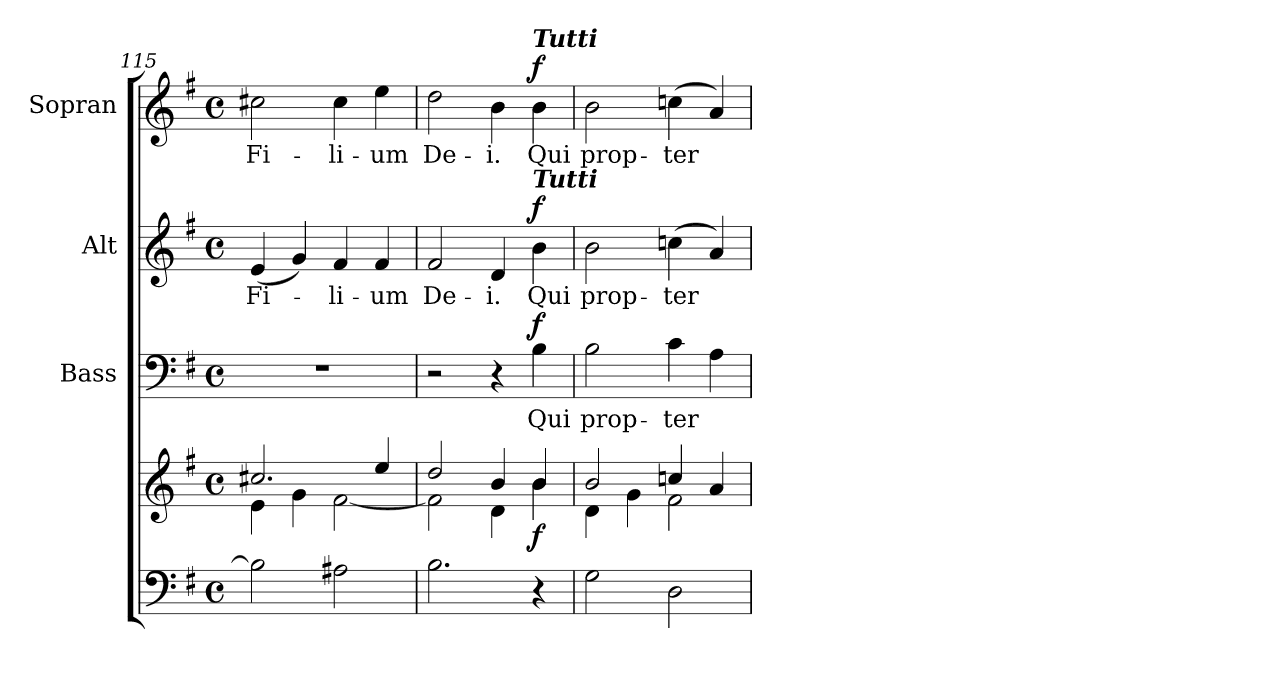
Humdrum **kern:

**kern	**kern	**dynam	**kern	**text	**dynam	**kern	**text	**dynam	**kern	**text	**dynam
*part4	*part4	*part4	*part3	*part3	*part3	*part2	*part2	*part2	*part1	*part1	*part1
*staff5	*staff4	*staff4/5	*staff3	*staff3	*staff3	*staff2	*staff2	*staff2	*staff1	*staff1	*staff1
*	*	*	*I"Bass	*	*	*I"Alt	*	*	*I"Sopran	*	*
*	*	*	*I'B.	*	*	*I'A.	*	*	*I'S.	*	*
*clefF4	*clefG2	*	*clefF4	*	*	*clefG2	*	*	*clefG2	*	*
*k[f#]	*k[f#]	*	*k[f#]	*	*	*k[f#]	*	*	*k[f#]	*	*
*G:	*G:	*	*G:	*	*	*G:	*	*	*G:	*	*
*M4/4	*M4/4	*	*M4/4	*	*	*M4/4	*	*	*M4/4	*	*
*met(c)	*met(c)	*	*met(c)	*	*	*met(c)	*	*	*met(c)	*	*
=115	=115	=115	=115	=115	=115	=115	=115	=115	=115	=115	=115
*	*^	*	*	*	*	*	*	*	*	*	*
!	!	!	!	!	!	!	!	!LO:LY:b	!	!	!LO:LY:b	!
2B\]	2.cc#X/	4e\	.	1r	.	.	(<4e/	Fi-	.	2cc#X\	Fi-	.
.	.	4g\	.	.	.	.	4g/)	.	.	.	.	.
!	!	!	!	!	!	!	!	!LO:LY:b	!	!	!LO:LY:b	!
2A#X\	.	[<2f#\	.	.	.	.	4f#/	-li-	.	4cc#\	-li-	.
!	!	!	!	!	!	!	!	!LO:LY:b	!	!	!LO:LY:b	!
.	4ee/	.	.	.	.	.	4f#/	-um	.	4ee\	-um	.
=116	=116	=116	=116	=116	=116	=116	=116	=116	=116	=116	=116	=116
!	!	!	!	!	!	!	!	!LO:LY:b	!	!	!LO:LY:b	!
2.B\	2dd/	2f#\]	.	2r	.	.	2f#/	De-	.	2dd\	De-	.
!	!	!	!	!	!	!	!	!LO:LY:b	!	!	!LO:LY:b	!
.	4b/	4d\	.	4r	.	.	4d/	-i.	.	4b\	-i.	.
!	!	!	!	!	!	!	!	!	!	!LO:TX:a:Bi:t=Tutti	!	!
!	!	!	!	!	!	!	!LO:TX:a:Bi:t=Tutti	!	!	!	!	!
!	!	!	!LO:DY:b	!	!LO:LY:b	!LO:DY:a	!	!LO:LY:b	!LO:DY:a	!	!LO:LY:b	!LO:DY:a
4r	4b/	4b\	f	4B\	Qui	f	4b\	Qui	f	4b\	Qui	f
=117	=117	=117	=117	=117	=117	=117	=117	=117	=117	=117	=117	=117
!	!	!	!	!	!LO:LY:b	!	!	!LO:LY:b	!	!	!LO:LY:b	!
2G\	2b/	4d\	.	2B\	prop-	.	2b\	prop-	.	2b\	prop-	.
.	.	4g\	.	.	.	.	.	.	.	.	.	.
!	!	!	!	!	!LO:LY:b	!	!	!LO:LY:b	!	!	!LO:LY:b	!
2D\	4ccn/	2f#\	.	4c\	-ter	.	(>4ccn\	-ter	.	(>4ccn\	-ter	.
.	4a/	.	.	4A\	.	.	4a/)	.	.	4a/)	.	.
*	*v	*v	*	*	*	*	*	*	*	*	*	*
=	=	=	=	=	=	=	=	=	=	=	=
*-	*-	*-	*-	*-	*-	*-	*-	*-	*-	*-	*-
